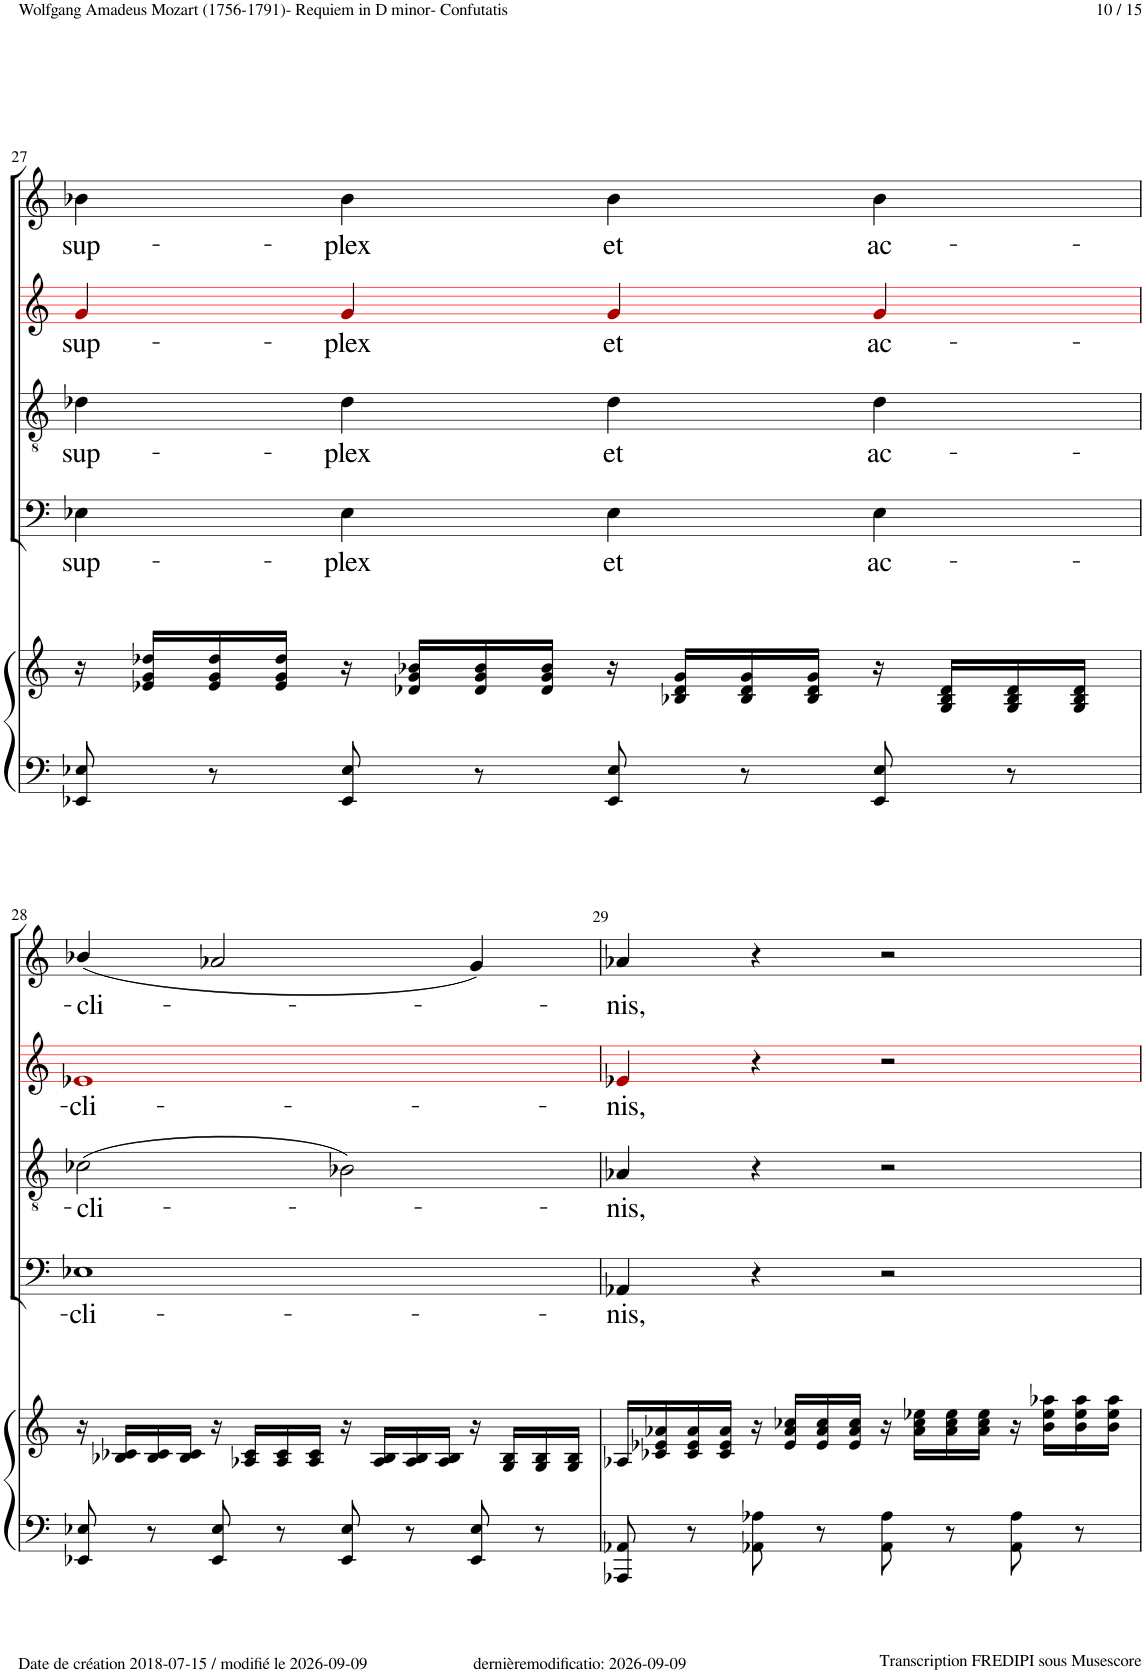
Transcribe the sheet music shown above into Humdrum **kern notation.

**kern	**kern	**kern	**text	**kern	**text	**kern	**text	**kern	**text
*part5	*part5	*part4	*part4	*part3	*part3	*part2	*part2	*part1	*part1
*staff6	*staff5	*staff4	*staff4	*staff3	*staff3	*staff2	*staff2	*staff1	*staff1
*I"Piano	*	*I"Bass	*	*I"Tenor	*	*I"Alto	*	*I"Soprano	*
*I'Pno	*	*	*	*	*	*	*	*	*
!!LO:PB:g=z
*clefF4	*clefG2	*clefF4	*	*clefGv2	*	*clefG2	*	*clefG2	*
*	*	*	*	*	*	*ITrd1c2	*	*	*
*k[]	*k[]	*k[]	*	*k[]	*	*k[]	*	*k[]	*
*M4/4	*M4/4	*M4/4	*	*M4/4	*	*M4/4	*	*M4/4	*
*met(c)	*met(c)	*met(c)	*	*met(c)	*	*met(c)	*	*met(c)	*
=27	=27	=27	=27	=27	=27	=27	=27	=27	=27
!	!	!	!LO:LY:b	!	!LO:LY:b	!	!LO:LY:b	!	!LO:LY:b
8EE-X/ 8E-X/	16r	4E-X!\	sup-	4d-X!\	sup-	4g!i/	sup-	4b-X!\	sup-
.	16e-X/ 16g/ 16dd-X/LL	.	.	.	.	.	.	.	.
8r	16e-/ 16g/ 16dd-/	.	.	.	.	.	.	.	.
.	16e-/ 16g/ 16dd-/JJ	.	.	.	.	.	.	.	.
!	!	!	!LO:LY:b	!	!LO:LY:b	!	!LO:LY:b	!	!LO:LY:b
8EE-/ 8E-/	16r	4E-!\	-plex	4d-!\	-plex	4g!i/	-plex	4b-!\	-plex
.	16d-X/ 16g/ 16b-X/LL	.	.	.	.	.	.	.	.
8r	16d-/ 16g/ 16b-/	.	.	.	.	.	.	.	.
.	16d-/ 16g/ 16b-/JJ	.	.	.	.	.	.	.	.
!	!	!	!LO:LY:b	!	!LO:LY:b	!	!LO:LY:b	!	!LO:LY:b
8EE-/ 8E-/	16r	4E-!\	et	4d-!\	et	4g!i/	et	4b-!\	et
.	16B-X/ 16d-/ 16g/LL	.	.	.	.	.	.	.	.
8r	16B-/ 16d-/ 16g/	.	.	.	.	.	.	.	.
.	16B-/ 16d-/ 16g/JJ	.	.	.	.	.	.	.	.
!	!	!	!LO:LY:b	!	!LO:LY:b	!	!LO:LY:b	!	!LO:LY:b
8EE-/ 8E-/	16r	4E-!\	ac-	4d-!\	ac-	4g!i/	ac-	4b-!\	ac-
.	16G/ 16B-/ 16d-/LL	.	.	.	.	.	.	.	.
8r	16G/ 16B-/ 16d-/	.	.	.	.	.	.	.	.
.	16G/ 16B-/ 16d-/JJ	.	.	.	.	.	.	.	.
!!LO:LB:g=z
=28	=28	=28	=28	=28	=28	=28	=28	=28	=28
!	!	!	!LO:LY:b	!	!LO:LY:b	!	!LO:LY:b	!	!LO:LY:b
8EE-X/ 8E-X/	16r	1E-X!	-cli-	(2c-X!\	-cli-	1e-X!i	-cli-	(4b-X!/	-cli-
.	16B-X/ 16c-X/LL	.	.	.	.	.	.	.	.
8r	16B-/ 16c-/	.	.	.	.	.	.	.	.
.	16B-/ 16c-/JJ	.	.	.	.	.	.	.	.
8EE-/ 8E-/	16r	.	.	.	.	.	.	2a-X!/	.
.	16A-X/ 16c-/LL	.	.	.	.	.	.	.	.
8r	16A-/ 16c-/	.	.	.	.	.	.	.	.
.	16A-/ 16c-/JJ	.	.	.	.	.	.	.	.
8EE-/ 8E-/	16r	.	.	2B-X!\)	.	.	.	.	.
.	16A-/ 16B-X/LL	.	.	.	.	.	.	.	.
8r	16A-/ 16B-/	.	.	.	.	.	.	.	.
.	16A-/ 16B-/JJ	.	.	.	.	.	.	.	.
8EE-/ 8E-/	16r	.	.	.	.	.	.	4g!/)	.
.	16G/ 16B-/LL	.	.	.	.	.	.	.	.
8r	16G/ 16B-/	.	.	.	.	.	.	.	.
.	16G/ 16B-/JJ	.	.	.	.	.	.	.	.
=29	=29	=29	=29	=29	=29	=29	=29	=29	=29
!	!	!	!LO:LY:b	!	!LO:LY:b	!	!LO:LY:b	!	!LO:LY:b
8AAA-X/ 8AA-X/	16A-X/LL	4AA-X!/	-nis,	4A-X!/	-nis,	4e-X!i/	-nis,	4a-X!/	-nis,
.	16c-X/ 16e-X/ 16a-X/	.	.	.	.	.	.	.	.
8r	16c-/ 16e-/ 16a-/	.	.	.	.	.	.	.	.
.	16c-/ 16e-/ 16a-/JJ	.	.	.	.	.	.	.	.
8AA-X\ 8A-X\	16r	4r	.	4r	.	4r	.	4r	.
.	16e-/ 16a-/ 16cc-X/LL	.	.	.	.	.	.	.	.
8r	16e-/ 16a-/ 16cc-/	.	.	.	.	.	.	.	.
.	16e-/ 16a-/ 16cc-/JJ	.	.	.	.	.	.	.	.
8AA-\ 8A-\	16r	2r	.	2r	.	2r	.	2r	.
.	16a-\ 16cc-\ 16ee-X\LL	.	.	.	.	.	.	.	.
8r	16a-\ 16cc-\ 16ee-\	.	.	.	.	.	.	.	.
.	16a-\ 16cc-\ 16ee-\JJ	.	.	.	.	.	.	.	.
8AA-\ 8A-\	16r	.	.	.	.	.	.	.	.
.	16b\ 16ee-\ 16aa-X\LL	.	.	.	.	.	.	.	.
8r	16b\ 16ee-\ 16aa-\	.	.	.	.	.	.	.	.
.	16b\ 16ee-\ 16aa-\JJ	.	.	.	.	.	.	.	.
=	=	=	=	=	=	=	=	=	=
*-	*-	*-	*-	*-	*-	*-	*-	*-	*-
